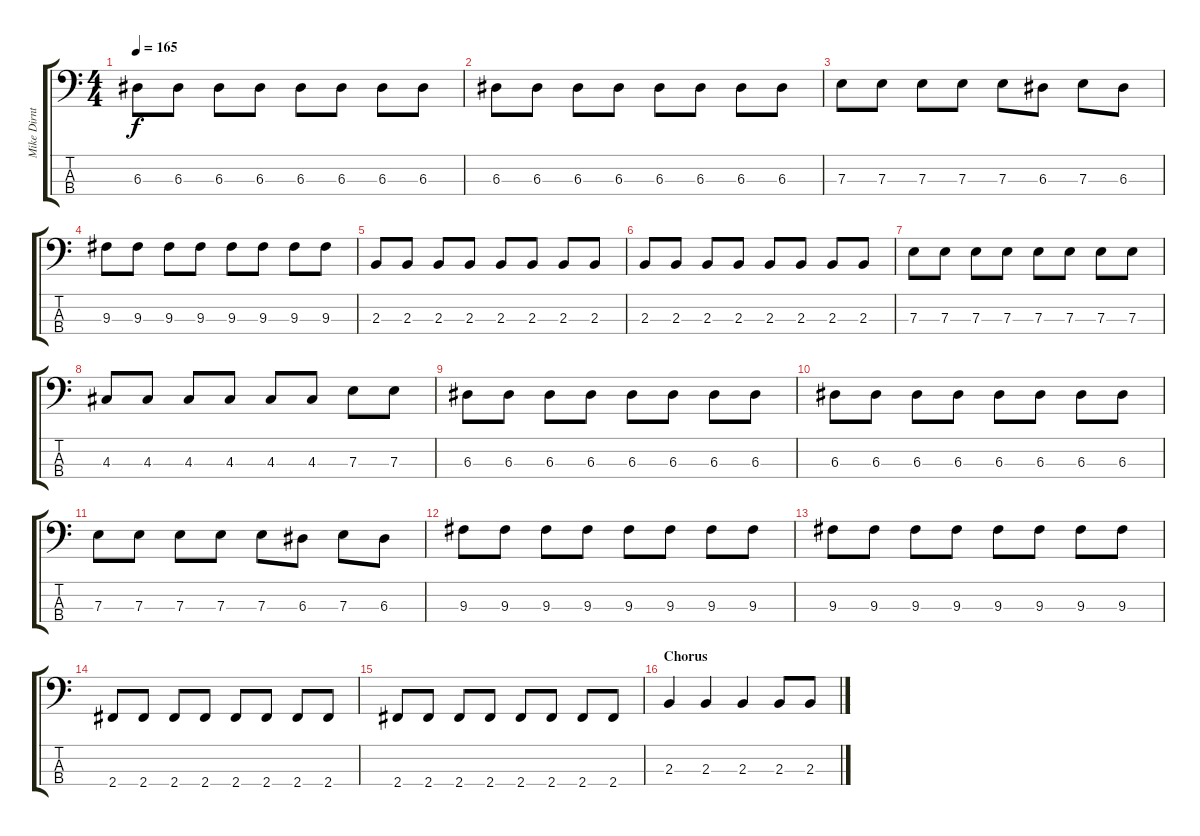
\track ("Mike Dirnt (Bass)" "Mike Dirnt") {instrument electricbassfinger}
\staff {score tabs}
\tuning (G2 D2 A1 E1) {hide}
\ts (4 4)
\tempo 165
\clef f4
\ks c
6.3.8{dy f} 6.3.8 6.3.8 6.3.8 6.3.8 6.3.8 6.3.8 6.3.8 |
6.3.8 6.3.8 6.3.8 6.3.8 6.3.8 6.3.8 6.3.8 6.3.8 |
7.3.8 7.3.8 7.3.8 7.3.8 7.3.8 6.3.8 7.3.8 6.3.8 |
9.3.8 9.3.8 9.3.8 9.3.8 9.3.8 9.3.8 9.3.8 9.3.8 |
2.3.8 2.3.8 2.3.8 2.3.8 2.3.8 2.3.8 2.3.8 2.3.8 |
2.3.8 2.3.8 2.3.8 2.3.8 2.3.8 2.3.8 2.3.8 2.3.8 |
7.3.8 7.3.8 7.3.8 7.3.8 7.3.8 7.3.8 7.3.8 7.3.8 |
4.3.8 4.3.8 4.3.8 4.3.8 4.3.8 4.3.8 7.3.8 7.3.8 |
6.3.8 6.3.8 6.3.8 6.3.8 6.3.8 6.3.8 6.3.8 6.3.8 |
6.3.8 6.3.8 6.3.8 6.3.8 6.3.8 6.3.8 6.3.8 6.3.8 |
7.3.8 7.3.8 7.3.8 7.3.8 7.3.8 6.3.8 7.3.8 6.3.8 |
9.3.8 9.3.8 9.3.8 9.3.8 9.3.8 9.3.8 9.3.8 9.3.8 |
9.3.8 9.3.8 9.3.8 9.3.8 9.3.8 9.3.8 9.3.8 9.3.8 |
2.4.8 2.4.8 2.4.8 2.4.8 2.4.8 2.4.8 2.4.8 2.4.8 |
2.4.8 2.4.8 2.4.8 2.4.8 2.4.8 2.4.8 2.4.8 2.4.8 |
\section ("" "Chorus")
2.3.4 2.3.4 2.3.4 2.3.8 2.3.8
